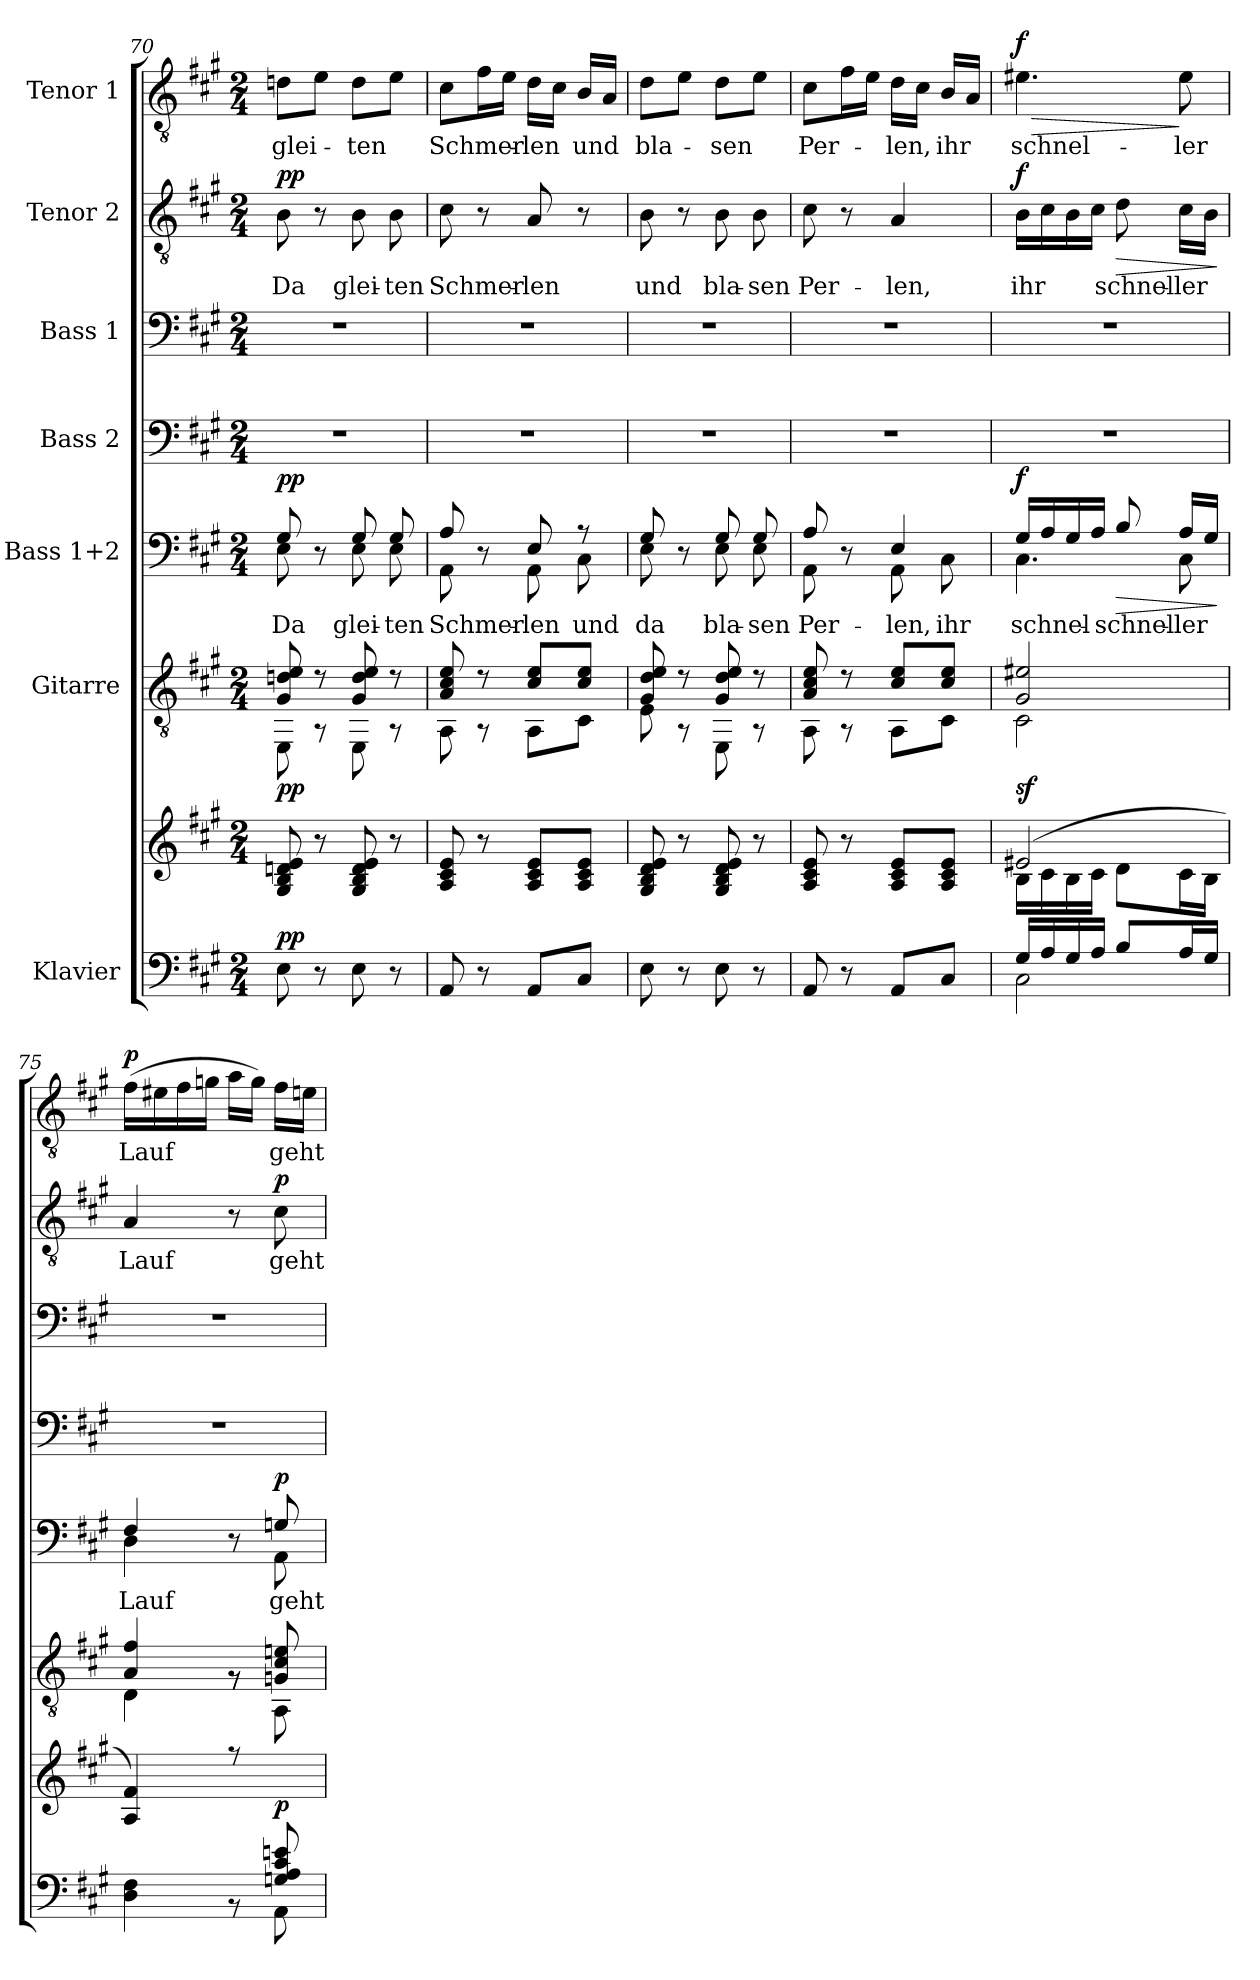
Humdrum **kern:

**kern	**kern	**dynam	**kern	**dynam	**kern	**text	**dynam	**kern	**kern	**kern	**text	**dynam	**kern	**text	**dynam
*part7	*part7	*part7	*part6	*part6	*part5	*part5	*part5	*part4	*part3	*part2	*part2	*part2	*part1	*part1	*part1
*staff8	*staff7	*staff7/8	*staff6	*staff6	*staff5	*staff5	*staff5	*staff4	*staff3	*staff2	*staff2	*staff2	*staff1	*staff1	*staff1
*I"Klavier	*	*	*I"Gitarre	*	*I"Bass 1+2	*	*	*I"Bass 2	*I"Bass 1	*I"Tenor 2	*	*	*I"Tenor 1	*	*
*clefF4	*clefG2	*	*clefGv2	*	*clefF4	*	*	*clefF4	*clefF4	*clefGv2	*	*	*clefGv2	*	*
*k[f#c#g#]	*k[f#c#g#]	*	*k[f#c#g#]	*	*k[f#c#g#]	*	*	*k[f#c#g#]	*k[f#c#g#]	*k[f#c#g#]	*	*	*k[f#c#g#]	*	*
*M2/4	*M2/4	*	*M2/4	*	*M2/4	*	*	*M2/4	*M2/4	*M2/4	*	*	*M2/4	*	*
=70	=70	=70	=70	=70	=70	=70	=70	=70	=70	=70	=70	=70	=70	=70	=70
*	*	*	*^	*	*^	*	*	*	*	*	*	*	*	*	*
!	!	!LO:DY:a=2	!	!	!LO:DY:b	!	!	!LO:LY:b	!LO:DY:a	!	!	!	!LO:LY:b	!LO:DY:a	!	!LO:LY:b	!
8E\	8G#/ 8B/ 8dn/ 8e/	pp	8G#/ 8dn/ 8e/	8EE\	pp	8G#/	8E\	Da	pp	2r	2r	8B\	Da	pp	8dn\L	glei-	.
8r	8r	.	8r	8r	.	8r	8ryy	.	.	.	.	8r	.	.	8e\J	.	.
!	!	!	!	!	!	!	!	!LO:LY:b	!	!	!	!	!LO:LY:b	!	!	!LO:LY:b	!
8E\	8G#/ 8B/ 8d/ 8e/	.	8G#/ 8d/ 8e/	8EE\	.	8G#/	8E\	glei-	.	.	.	8B\	glei-	.	8d\L	-ten	.
!	!	!	!	!	!	!	!	!LO:LY:b	!	!	!	!	!LO:LY:b	!	!	!	!
8r	8r	.	8r	8r	.	8G#/	8E\	-ten	.	.	.	8B\	-ten	.	8e\J	.	.
=71	=71	=71	=71	=71	=71	=71	=71	=71	=71	=71	=71	=71	=71	=71	=71	=71	=71
!	!	!	!	!	!	!	!	!LO:LY:b	!	!	!	!	!LO:LY:b	!	!	!LO:LY:b	!
8AA/	8A/ 8c#/ 8e/	.	8A/ 8c#/ 8e/	8AA\	.	8A/	8AA\	Schmer-	.	2r	2r	8c#\	Schmer-	.	8c#\L	Schmer-	.
8r	8r	.	8r	8r	.	8r	8ryy	.	.	.	.	8r	.	.	16f#\L	.	.
.	.	.	.	.	.	.	.	.	.	.	.	.	.	.	16e\JJ	.	.
!	!	!	!	!	!	!	!	!LO:LY:b	!	!	!	!	!LO:LY:b	!	!	!LO:LY:b	!
8AA/L	8A/ 8c#/ 8e/L	.	8c#/ 8e/L	8AA\L	.	8E/	8AA\	-len	.	.	.	8A/	-len	.	16d\LL	-len	.
.	.	.	.	.	.	.	.	.	.	.	.	.	.	.	16c#\JJ	.	.
!	!	!	!	!	!	!	!	!LO:LY:b	!	!	!	!	!	!	!	!LO:LY:b	!
8C#/J	8A/ 8c#/ 8e/J	.	8c#/ 8e/J	8C#\J	.	8r	8C#\	und	.	.	.	8r	.	.	16B/LL	und	.
.	.	.	.	.	.	.	.	.	.	.	.	.	.	.	16A/JJ	.	.
=72	=72	=72	=72	=72	=72	=72	=72	=72	=72	=72	=72	=72	=72	=72	=72	=72	=72
!	!	!	!	!	!	!	!	!LO:LY:b	!	!	!	!	!LO:LY:b	!	!	!LO:LY:b	!
8E\	8G#/ 8B/ 8d/ 8e/	.	8G#/ 8d/ 8e/	8E\	.	8G#/	8E\	da	.	2r	2r	8B\	und	.	8d\L	bla-	.
8r	8r	.	8r	8r	.	8r	8ryy	.	.	.	.	8r	.	.	8e\J	.	.
!	!	!	!	!	!	!	!	!LO:LY:b	!	!	!	!	!LO:LY:b	!	!	!LO:LY:b	!
8E\	8G#/ 8B/ 8d/ 8e/	.	8G#/ 8d/ 8e/	8EE\	.	8G#/	8E\	bla-	.	.	.	8B\	bla-	.	8d\L	-sen	.
!	!	!	!	!	!	!	!	!LO:LY:b	!	!	!	!	!LO:LY:b	!	!	!	!
8r	8r	.	8r	8r	.	8G#/	8E\	-sen	.	.	.	8B\	-sen	.	8e\J	.	.
=73	=73	=73	=73	=73	=73	=73	=73	=73	=73	=73	=73	=73	=73	=73	=73	=73	=73
!	!	!	!	!	!	!	!	!LO:LY:b	!	!	!	!	!LO:LY:b	!	!	!LO:LY:b	!
8AA/	8A/ 8c#/ 8e/	.	8A/ 8c#/ 8e/	8AA\	.	8A/	8AA\	Per-	.	2r	2r	8c#\	Per-	.	8c#\L	Per-	.
8r	8r	.	8r	8r	.	8r	8ryy	.	.	.	.	8r	.	.	16f#\L	.	.
.	.	.	.	.	.	.	.	.	.	.	.	.	.	.	16e\JJ	.	.
!	!	!	!	!	!	!	!	!LO:LY:b	!	!	!	!	!LO:LY:b	!	!	!LO:LY:b	!
8AA/L	8A/ 8c#/ 8e/L	.	8c#/ 8e/L	8AA\L	.	4E/	8AA\	-len,	.	.	.	4A/	-len,	.	16d\LL	-len,	.
.	.	.	.	.	.	.	.	.	.	.	.	.	.	.	16c#\JJ	.	.
!	!	!	!	!	!	!	!	!LO:LY:b	!	!	!	!	!	!	!	!LO:LY:b	!
8C#/J	8A/ 8c#/ 8e/J	.	8c#/ 8e/J	8C#\J	.	.	8C#\	ihr	.	.	.	.	.	.	16B/LL	ihr	.
.	.	.	.	.	.	.	.	.	.	.	.	.	.	.	16A/JJ	.	.
!!LO:LB:g=z
=74	=74	=74	=74	=74	=74	=74	=74	=74	=74	=74	=74	=74	=74	=74	=74	=74	=74
*^	*^	*	*	*	*	*	*	*	*	*	*	*	*	*	*	*	*
!	!	!	!	!	!	!	!	!	!	!LO:LY:b	!	!	!	!	!	!	!	!	!
!	!	!	!	!	!	!	!LO:DY:b	!	!	!LO:LY:b	!LO:DY:a	!	!	!	!LO:LY:b	!LO:DY:a	!	!LO:LY:b	!LO:HP:b
!	!	!	!	!	!	!	!	!	!	!	!	!	!	!	!	!	!	!	!LO:DY:n=1:a
16G#/LL	2C#\	(2e#X/	16B\LL	.	2G#/ 2e#X/	2C#\	sf	16G#/LL	4.C#\	schnel-	f	2r	2r	16B\LL	ihr	f	4.e#X\	schnel-	> f
16A/	.	.	16c#\	.	.	.	.	16A/	.	.	.	.	.	16c#\	.	.	.	.	.
16G#/	.	.	16B\	.	.	.	.	16G#/	.	.	.	.	.	16B\	.	.	.	.	.
16A/JJ	.	.	16c#\JJ	.	.	.	.	16A/JJ	.	.	.	.	.	16c#\JJ	.	.	.	.	.
!	!	!	!	!	!	!	!	!	!	!LO:LY:b	!LO:HP:b	!	!	!	!LO:LY:b	!LO:HP:b	!	!	!
8B/L	.	.	8d\L	.	.	.	.	8B/	.	schnel-	>	.	.	8d\	schnel-	>	.	.	.
!	!	!	!	!	!	!	!	!	!	!LO:LY:b	!	!	!	!	!	!	!	!	!
!	!	!	!	!	!	!	!	!	!	!LO:LY:b	!	!	!	!	!LO:LY:b	!	!	!LO:LY:b	!
16A/L	.	.	16c#\L	.	.	.	.	16A/LL	8C#\	-ler	.	.	.	16c#\LL	-ler	.	8e#\	-ler	]
16G#/JJ	.	.	16B\JJ	.	.	.	.	16G#/JJ	.	.	.	.	.	16B\JJ	.	.	.	.	.
*v	*v	*	*	*	*v	*v	*	*v	*v	*	*	*	*	*	*	*	*	*	*
*	*v	*v	*	*	*	*	*	*	*	*	*	*	*	*	*	*
.	.	.	.	.	.	.	]	.	.	.	.	]	.	.	.
=75	=75	=75	=75	=75	=75	=75	=75	=75	=75	=75	=75	=75	=75	=75	=75
*^	*	*	*^	*	*	*	*	*	*	*	*	*	*	*	*
!	!	!	!	!	!	!	!	!LO:LY:b	!	!	!	!	!	!	!	!	!
*	*	*	*	*	*	*	*^	*	*	*	*	*	*	*	*	*	*
!	!	!	!	!	!	!	!	!	!LO:LY:b	!	!	!	!	!LO:LY:b	!	!	!LO:LY:b	!LO:DY:a
4.ryy	4D\ 4F#\	4A/ 4f#/)	.	4A/ 4f#/	4D\	.	4F#/	4D\	Lauf	.	2r	2r	4A/	Lauf	.	(16f#\LL	Lauf	p
.	.	.	.	.	.	.	.	.	.	.	.	.	.	.	.	16e#X\	.	.
.	.	.	.	.	.	.	.	.	.	.	.	.	.	.	.	16f#\	.	.
.	.	.	.	.	.	.	.	.	.	.	.	.	.	.	.	16gn\JJ	.	.
.	8rBB	8rff	.	8rG	8rG	.	8r	8ryy	.	.	.	.	8r	.	.	16a\LL	.	.
.	.	.	.	.	.	.	.	.	.	.	.	.	.	.	.	16g\JJ)	.	.
!	!	!	!LO:DY:a=2	!	!	!	!	!	!LO:LY:b	!LO:DY:a	!	!	!	!LO:LY:b	!LO:DY:a	!	!LO:LY:b	!
8Gn/ 8A/ 8c#/ 8en/	8AA\	8ryy	p	8Gn/ 8c#/ 8en/	8AA\	.	8Gn/	8AA\	geht	p	.	.	8c#\	geht	p	16f#\LL	geht	.
.	.	.	.	.	.	.	.	.	.	.	.	.	.	.	.	16en\JJ	.	.
*	*	*	*	*v	*v	*	*	*	*	*	*	*	*	*	*	*	*	*
*v	*v	*	*	*	*	*v	*v	*	*	*	*	*	*	*	*	*	*
=	=	=	=	=	=	=	=	=	=	=	=	=	=	=	=
*-	*-	*-	*-	*-	*-	*-	*-	*-	*-	*-	*-	*-	*-	*-	*-
